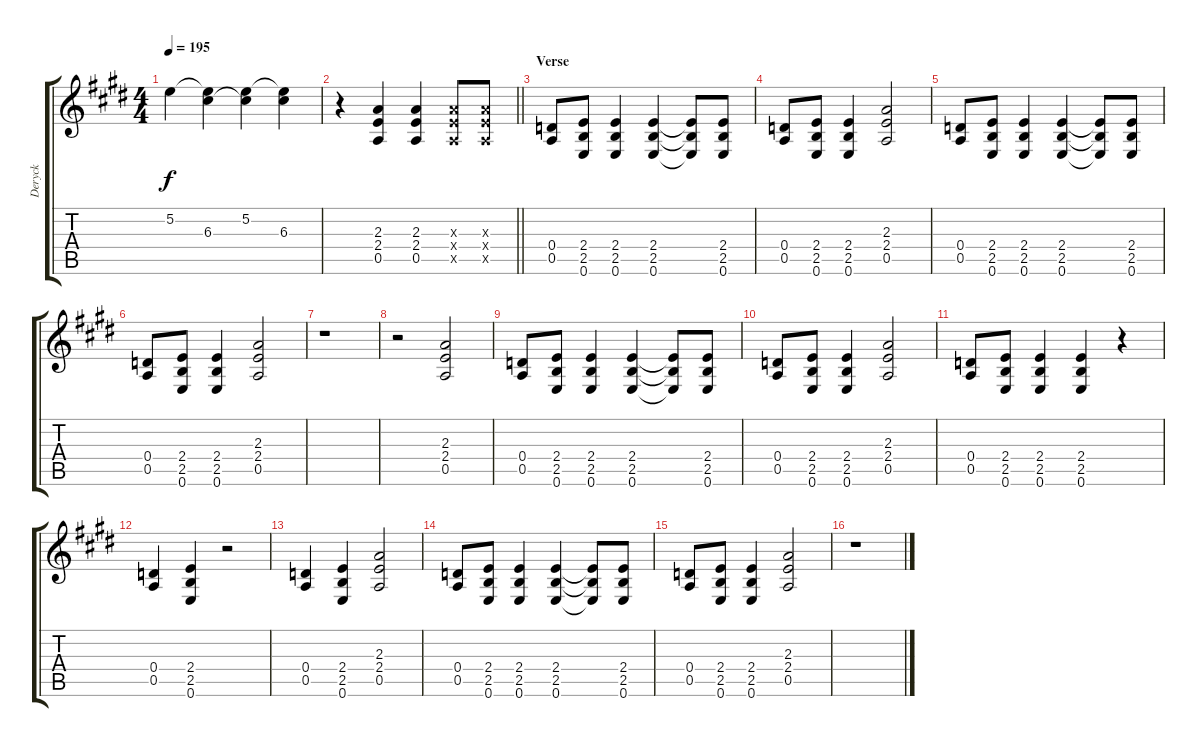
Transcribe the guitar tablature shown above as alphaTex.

\track ("Deryck" "Deryck") {instrument distortionguitar}
\staff {score tabs}
\tuning (E4 B3 G3 D3 A2 E2) {hide}
\ts (4 4)
\tempo 195
\clef g2
\ks e
5.2.4{dy f} (5.2{t} 6.3).4 (5.2 6.3{t}).4 (5.2{t} 6.3).4 |
\barLineRight lightlight
r.4 (2.3 2.4 0.5).4{instrument distortionguitar} (2.3 2.4 0.5).4 (2.3{x} 2.4{x} 0.5{x}).8 (2.3{x} 2.4{x} 0.5{x}).8 |
\section ("" "Verse")
(0.4 0.5).8 (2.4 2.5 0.6).8 (2.4 2.5 0.6).4 (2.4 2.5 0.6).4 (2.4{t} 2.5{t} 0.6{t}).8 (2.4 2.5 0.6).8 |
(0.4 0.5).8 (2.4 2.5 0.6).8 (2.4 2.5 0.6).4 (2.3 2.4 0.5).2 |
(0.4 0.5).8 (2.4 2.5 0.6).8 (2.4 2.5 0.6).4 (2.4 2.5 0.6).4 (2.4{t} 2.5{t} 0.6{t}).8 (2.4 2.5 0.6).8 |
(0.4 0.5).8 (2.4 2.5 0.6).8 (2.4 2.5 0.6).4 (2.3 2.4 0.5).2 |
r.1 |
r.2 (2.3 2.4 0.5).2 |
(0.4 0.5).8 (2.4 2.5 0.6).8 (2.4 2.5 0.6).4 (2.4 2.5 0.6).4 (2.4{t} 2.5{t} 0.6{t}).8 (2.4 2.5 0.6).8 |
(0.4 0.5).8 (2.4 2.5 0.6).8 (2.4 2.5 0.6).4 (2.3 2.4 0.5).2 |
(0.4 0.5).8 (2.4 2.5 0.6).8 (2.4 2.5 0.6).4 (2.4 2.5 0.6).4 r.4 |
(0.4 0.5).4 (2.4 2.5 0.6).4 r.2 |
(0.4 0.5).4 (2.4 2.5 0.6).4 (2.3 2.4 0.5).2 |
(0.4 0.5).8 (2.4 2.5 0.6).8 (2.4 2.5 0.6).4 (2.4 2.5 0.6).4 (2.4{t} 2.5{t} 0.6{t}).8 (2.4 2.5 0.6).8 |
(0.4 0.5).8 (2.4 2.5 0.6).8 (2.4 2.5 0.6).4 (2.3 2.4 0.5).2 |
r.1
